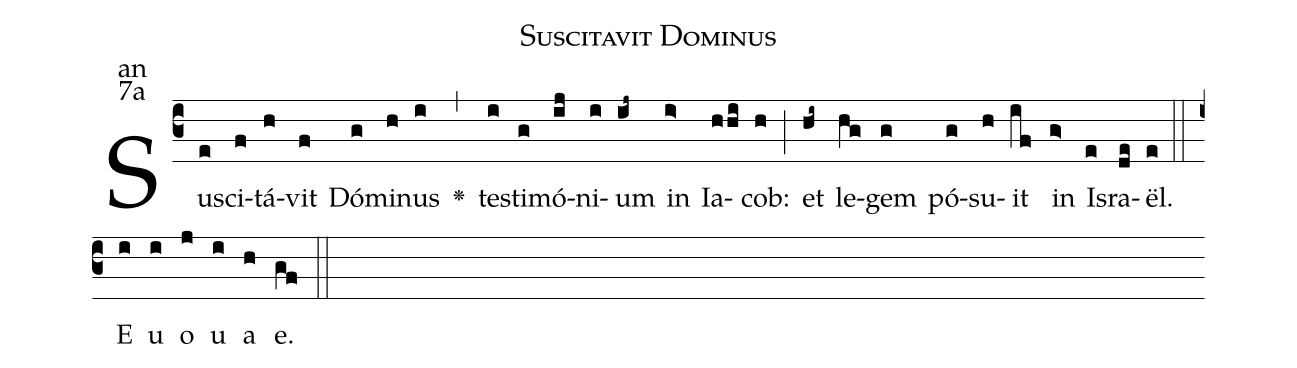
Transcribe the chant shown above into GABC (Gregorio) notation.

name:Suscitavit Dominus;
office-part:an;
mode:7a;
%%
(c3)Su(e)sci(f)tá(h)vit(f) Dó(g)mi(h)nus(i) <v>\greheightstar</v>(,) te(i)sti(g)mó(ij)ni(i)um(ij~) in(i>) Ia(hhi)cob:(h) (;) et(hi~) le(hg)gem(g) pó(g)su(h)it(if) in(g>) Is(e)ra(de)ël.(e) (::) E(i) u(i) o(j) u(i) a(h) e.(gf) (::)
